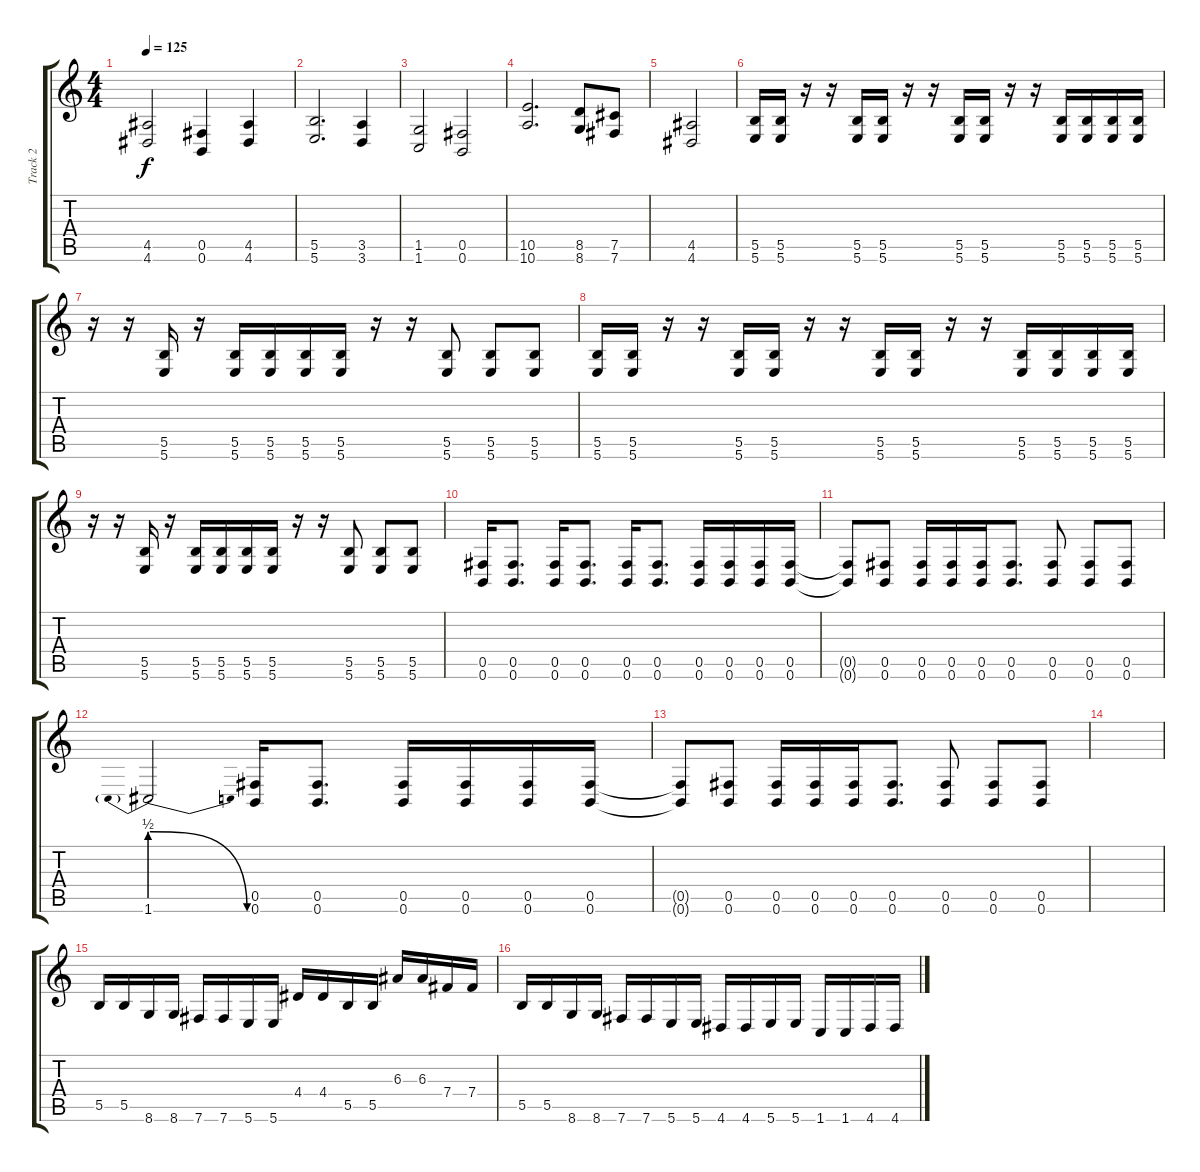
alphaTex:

\track ("Track 2" "Track 2") {instrument distortionguitar}
\staff {score tabs}
\tuning (Db4 Ab3 E3 B2 Gb2 B1) {hide}
\ts (4 4)
\tempo 125
\clef g2
\ks c
(4.5 4.6).2{dy f} (0.5 0.6).4 (4.5 4.6).4 |
(5.5 5.6).2{d} (3.5 3.6).4 |
(1.5 1.6).2 (0.5 0.6).2 |
(10.5 10.6).2{d} (8.5 8.6).8 (7.5 7.6).8 |
(4.5 4.6).2 |
(5.5 5.6).16 (5.5 5.6).16 r.16 r.16 (5.5 5.6).16 (5.5 5.6).16 r.16 r.16 (5.5 5.6).16 (5.5 5.6).16 r.16 r.16 (5.5 5.6).16 (5.5 5.6).16 (5.5 5.6).16 (5.5 5.6).16 |
r.16 r.16 (5.5 5.6).16 r.16 (5.5 5.6).16 (5.5 5.6).16 (5.5 5.6).16 (5.5 5.6).16 r.16 r.16 (5.5 5.6).8 (5.5 5.6).8 (5.5 5.6).8 |
(5.5 5.6).16 (5.5 5.6).16 r.16 r.16 (5.5 5.6).16 (5.5 5.6).16 r.16 r.16 (5.5 5.6).16 (5.5 5.6).16 r.16 r.16 (5.5 5.6).16 (5.5 5.6).16 (5.5 5.6).16 (5.5 5.6).16 |
r.16 r.16 (5.5 5.6).16 r.16 (5.5 5.6).16 (5.5 5.6).16 (5.5 5.6).16 (5.5 5.6).16 r.16 r.16 (5.5 5.6).8 (5.5 5.6).8 (5.5 5.6).8 |
(0.5 0.6).16 (0.5 0.6).8{d} (0.5 0.6).16 (0.5 0.6).8{d} (0.5 0.6).16 (0.5 0.6).8{d} (0.5 0.6).16 (0.5 0.6).16 (0.5 0.6).16 (0.5 0.6).16 |
(0.5{t} 0.6{t}).8 (0.5 0.6).8 (0.5 0.6).16 (0.5 0.6).16 (0.5 0.6).16 (0.5 0.6).8{d} (0.5 0.6).8 (0.5 0.6).8 (0.5 0.6).8 |
1.6{be (prebendrelease 0 2 60 0)}.2 (0.5 0.6).16 (0.5 0.6).8{d} (0.5 0.6).16 (0.5 0.6).16 (0.5 0.6).16 (0.5 0.6).16 |
(0.5{t} 0.6{t}).8 (0.5 0.6).8 (0.5 0.6).16 (0.5 0.6).16 (0.5 0.6).16 (0.5 0.6).8{d} (0.5 0.6).8 (0.5 0.6).8 (0.5 0.6).8 |
|
5.5.16 5.5.16 8.6.16 8.6.16 7.6.16 7.6.16 5.6.16 5.6.16 4.4.16 4.4.16 5.5.16 5.5.16 6.3.16 6.3.16 7.4.16 7.4.16 |
5.5.16 5.5.16 8.6.16 8.6.16 7.6.16 7.6.16 5.6.16 5.6.16 4.6.16 4.6.16 5.6.16 5.6.16 1.6.16 1.6.16 4.6.16 4.6.16
